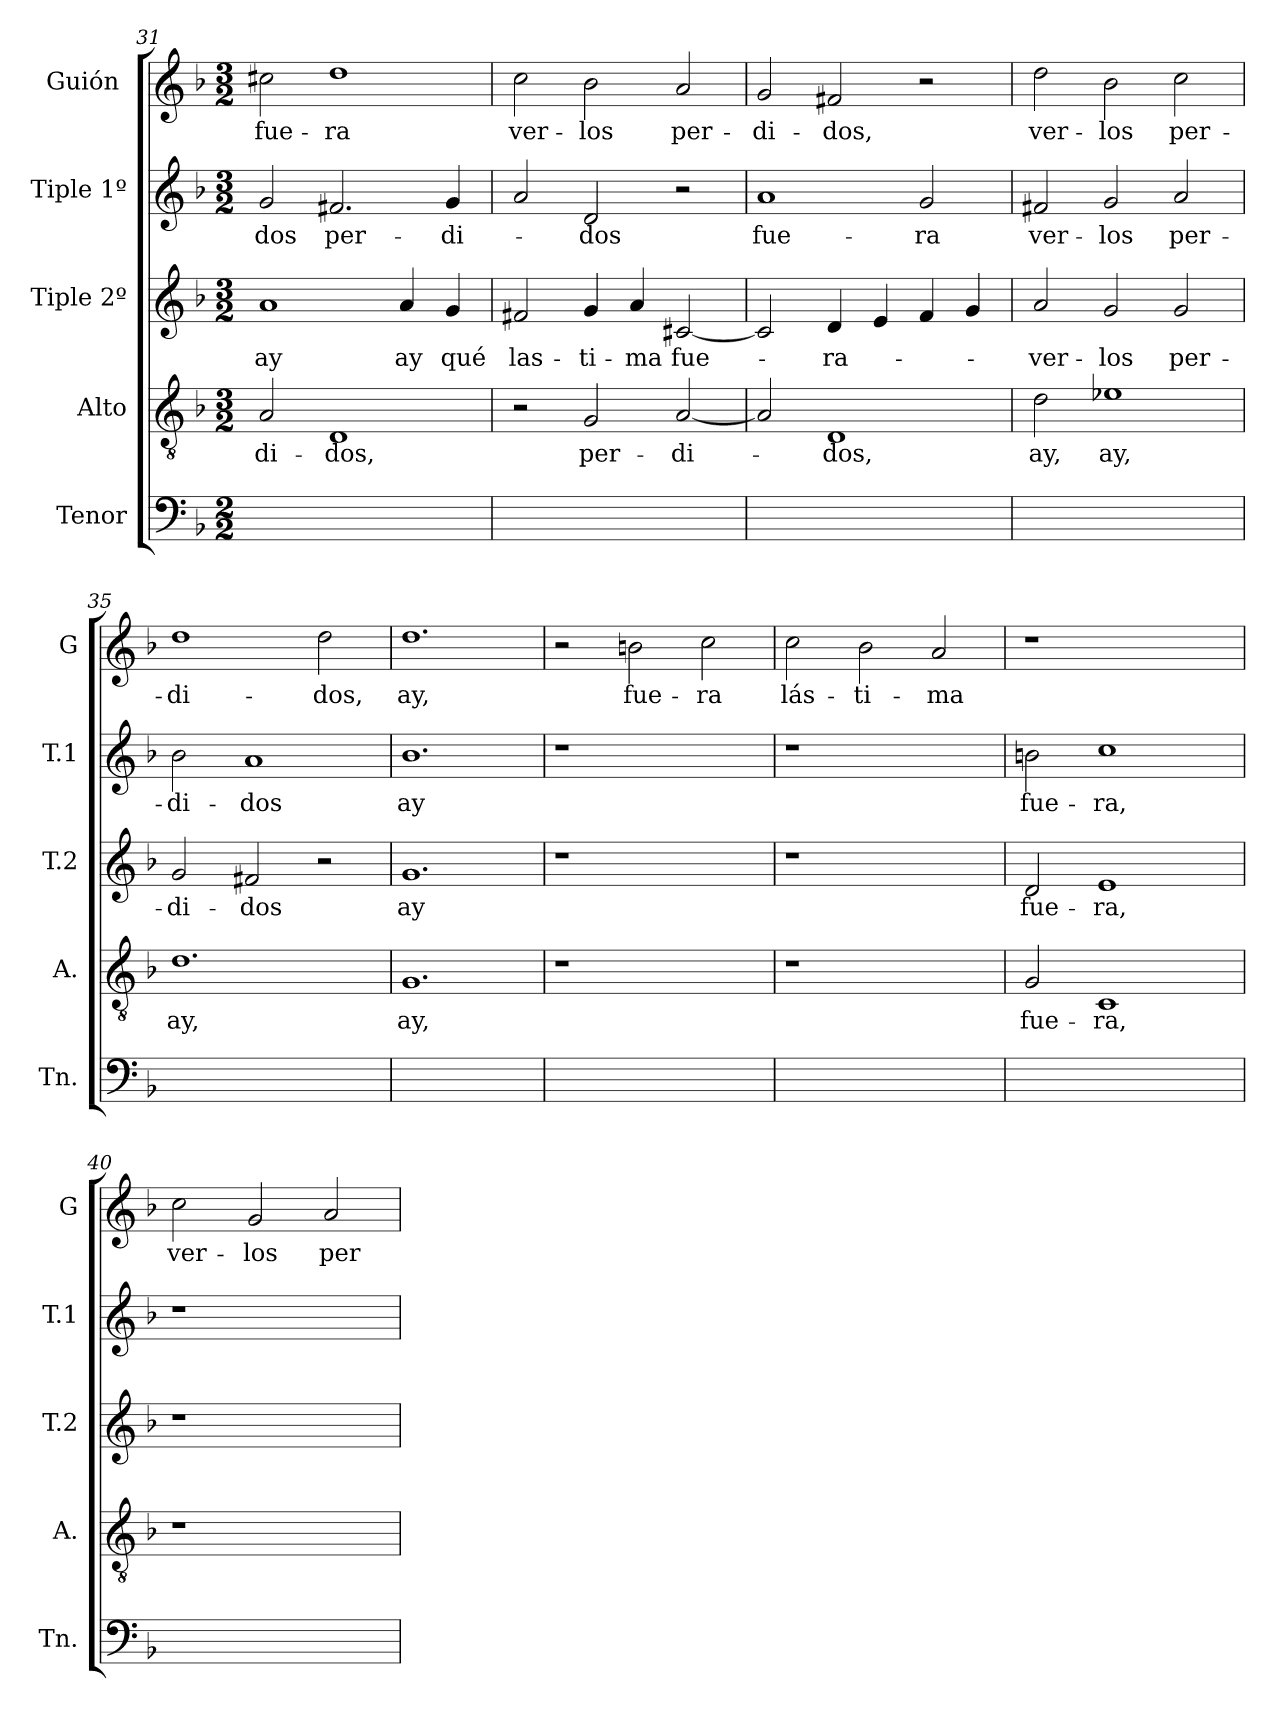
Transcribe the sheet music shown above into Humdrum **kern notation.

**kern	**kern	**text	**kern	**text	**kern	**text	**kern	**text
*part5	*part4	*part4	*part3	*part3	*part2	*part2	*part1	*part1
*staff5	*staff4	*staff4	*staff3	*staff3	*staff2	*staff2	*staff1	*staff1
*I"Tenor	*I"Alto	*	*I"Tiple 2º	*	*I"Tiple 1º	*	*I"Guión 	*
*I'Tn.	*I'A.	*	*I'T.2	*	*I'T.1	*	*I'G	*
*clefF4	*clefGv2	*	*clefG2	*	*clefG2	*	*clefG2	*
*k[b-]	*k[b-]	*	*k[b-]	*	*k[b-]	*	*k[b-]	*
*M2/2	*M3/2	*	*M3/2	*	*M3/2	*	*M3/2	*
=31	=31	=31	=31	=31	=31	=31	=31	=31
!	!	!LO:LY:b	!	!	!	!LO:LY:b	!	!LO:LY:b
1.ryy	2A	-di-	1a	-ay	2g	-dos	2cc#X	fue-
!	!	!LO:LY:b	!	!	!	!LO:LY:b	!	!LO:LY:b
.	1D	-dos,	.	.	2.f#X	-per-	1dd	-ra
.	.	.	4a	ay	.	.	.	.
!	!	!	!	!	!	!LO:LY:b	!	!
.	.	.	4g	qué	4g	-di-	.	.
=32	=32	=32	=32	=32	=32	=32	=32	=32
!	!	!	!	!	!	!	!	!LO:LY:b
1.ryy	2r	.	2f#X	las-	2a	.	2cc	ver-
!	!	!LO:LY:b	!	!	!	!LO:LY:b	!	!LO:LY:b
.	2G	per-	4g	-ti-	2d	-dos	2b-	-los
.	.	.	4a	-ma	.	.	.	.
!	!	!LO:LY:b	!	!	!	!	!	!LO:LY:b
.	[2A	-di-	[2c#X	fue-	2r	.	2a	per-
=33	=33	=33	=33	=33	=33	=33	=33	=33
!	!	!	!	!	!	!LO:LY:b	!	!LO:LY:b
1.ryy	2A]	.	2c#]	.	1a	fue-	2g	-di-
!	!	!LO:LY:b	!	!	!	!	!	!LO:LY:b
.	1D	-dos,	4d	-ra-	.	.	2f#X	-dos,
.	.	.	4e	.	.	.	.	.
!	!	!	!	!	!	!LO:LY:b	!	!
.	.	.	4f	.	2g	-ra	2r	.
.	.	.	4g	.	.	.	.	.
=34	=34	=34	=34	=34	=34	=34	=34	=34
!	!	!LO:LY:b	!	!	!	!LO:LY:b	!	!LO:LY:b
1.ryy	2d	ay,	2a	-ver-	2f#X	ver-	2dd	ver-
!	!	!LO:LY:b	!	!	!	!LO:LY:b	!	!LO:LY:b
.	1e-X	ay,	2g	-los	2g	-los	2b-	-los
!	!	!	!	!	!	!LO:LY:b	!	!LO:LY:b
.	.	.	2g	per-	2a	per-	2cc	per-
=35	=35	=35	=35	=35	=35	=35	=35	=35
!	!	!LO:LY:b	!	!	!	!LO:LY:b	!	!LO:LY:b
1.ryy	1.d	ay,	2g	-di-	2b-	-di-	1dd	-di-
!	!	!	!	!	!	!LO:LY:b	!	!
.	.	.	2f#X	-dos	1a	-dos	.	.
!	!	!	!	!	!	!	!	!LO:LY:b
.	.	.	2r	.	.	.	2dd	-dos,
=36	=36	=36	=36	=36	=36	=36	=36	=36
!	!	!LO:LY:b	!	!	!	!LO:LY:b	!	!LO:LY:b
1.ryy	1.G	ay,	1.g	ay	1.b-	ay	1.dd	ay,
=37	=37	=37	=37	=37	=37	=37	=37	=37
1.ryy	1r	.	1r	.	1r	.	2r	.
!	!	!	!	!	!	!	!	!LO:LY:b
.	.	.	.	.	.	.	2bn	fue-
!	!	!	!	!	!	!	!	!LO:LY:b
.	2ryy	.	2ryy	.	2ryy	.	2cc	-ra
=38	=38	=38	=38	=38	=38	=38	=38	=38
!	!	!	!	!	!	!	!	!LO:LY:b
1.ryy	1r	.	1r	.	1r	.	2cc	lás-
!	!	!	!	!	!	!	!	!LO:LY:b
.	.	.	.	.	.	.	2b-	-ti-
!	!	!	!	!	!	!	!	!LO:LY:b
.	2ryy	.	2ryy	.	2ryy	.	2a	-ma
=39	=39	=39	=39	=39	=39	=39	=39	=39
!	!	!LO:LY:b	!	!	!	!LO:LY:b	!	!
1.ryy	2G	fue-	2d	fue-	2bn	fue-	1r	.
!	!	!LO:LY:b	!	!	!	!LO:LY:b	!	!
.	1C	-ra,	1e	-ra,	1cc	-ra,	.	.
.	.	.	.	.	.	.	2ryy	.
=40	=40	=40	=40	=40	=40	=40	=40	=40
!	!	!	!	!	!	!	!	!LO:LY:b
1.ryy	1r	.	1r	.	1r	.	2cc	ver-
!	!	!	!	!	!	!	!	!LO:LY:b
.	.	.	.	.	.	.	2g	-los
!	!	!	!	!	!	!	!	!LO:LY:b
.	2ryy	.	2ryy	.	2ryy	.	2a	per-
=	=	=	=	=	=	=	=	=
*-	*-	*-	*-	*-	*-	*-	*-	*-
